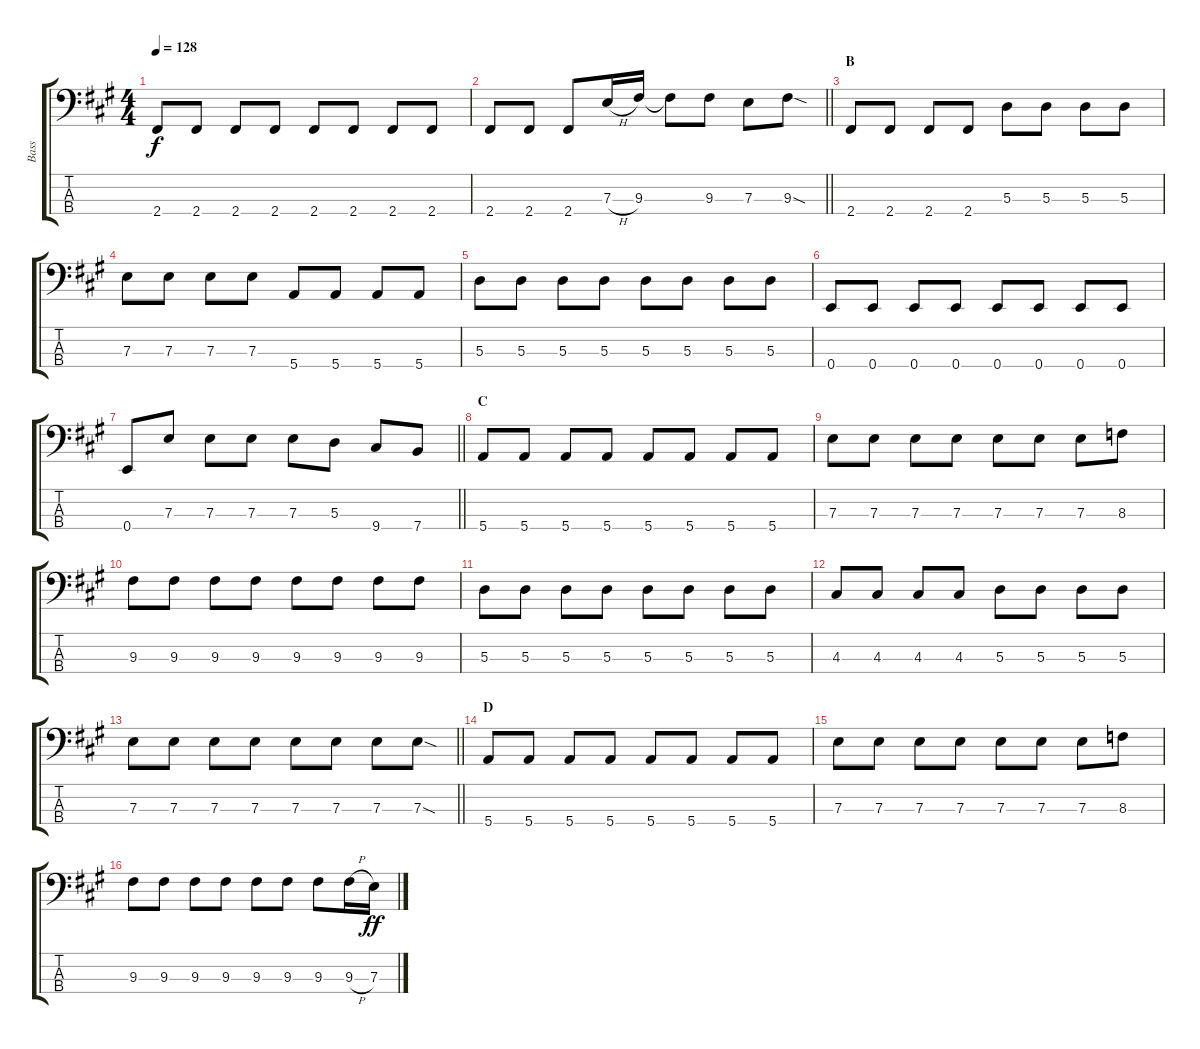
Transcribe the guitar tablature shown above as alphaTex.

\track ("Bass" "Bass") {instrument electricbassfinger}
\staff {score tabs}
\tuning (G2 D2 A1 E1) {hide}
\ts (4 4)
\tempo 128
\clef f4
\ks a
2.4.8{dy f} 2.4.8 2.4.8 2.4.8 2.4.8 2.4.8 2.4.8 2.4.8 |
\barLineRight lightlight
2.4.8 2.4.8 2.4.8 7.3{h}.16 9.3.16 9.3{t}.8 9.3.8 7.3.8 9.3{sod}.8 |
\section ("" "B")
2.4.8 2.4.8 2.4.8 2.4.8 5.3.8 5.3.8 5.3.8 5.3.8 |
7.3.8 7.3.8 7.3.8 7.3.8 5.4.8 5.4.8 5.4.8 5.4.8 |
5.3.8 5.3.8 5.3.8 5.3.8 5.3.8 5.3.8 5.3.8 5.3.8 |
0.4.8 0.4.8 0.4.8 0.4.8 0.4.8 0.4.8 0.4.8 0.4.8 |
\barLineRight lightlight
0.4.8 7.3.8 7.3.8 7.3.8 7.3.8 5.3.8 9.4.8 7.4.8 |
\section ("" "C")
5.4.8 5.4.8 5.4.8 5.4.8 5.4.8 5.4.8 5.4.8 5.4.8 |
7.3.8 7.3.8 7.3.8 7.3.8 7.3.8 7.3.8 7.3.8 8.3.8 |
9.3.8 9.3.8 9.3.8 9.3.8 9.3.8 9.3.8 9.3.8 9.3.8 |
5.3.8 5.3.8 5.3.8 5.3.8 5.3.8 5.3.8 5.3.8 5.3.8 |
4.3.8 4.3.8 4.3.8 4.3.8 5.3.8 5.3.8 5.3.8 5.3.8 |
\barLineRight lightlight
7.3.8 7.3.8 7.3.8 7.3.8 7.3.8 7.3.8 7.3.8 7.3{sod}.8 |
\section ("" "D")
5.4.8 5.4.8 5.4.8 5.4.8 5.4.8 5.4.8 5.4.8 5.4.8 |
7.3.8 7.3.8 7.3.8 7.3.8 7.3.8 7.3.8 7.3.8 8.3.8 |
9.3.8 9.3.8 9.3.8 9.3.8 9.3.8 9.3.8 9.3.8 9.3{h}.16 7.3.16{dy ff}
